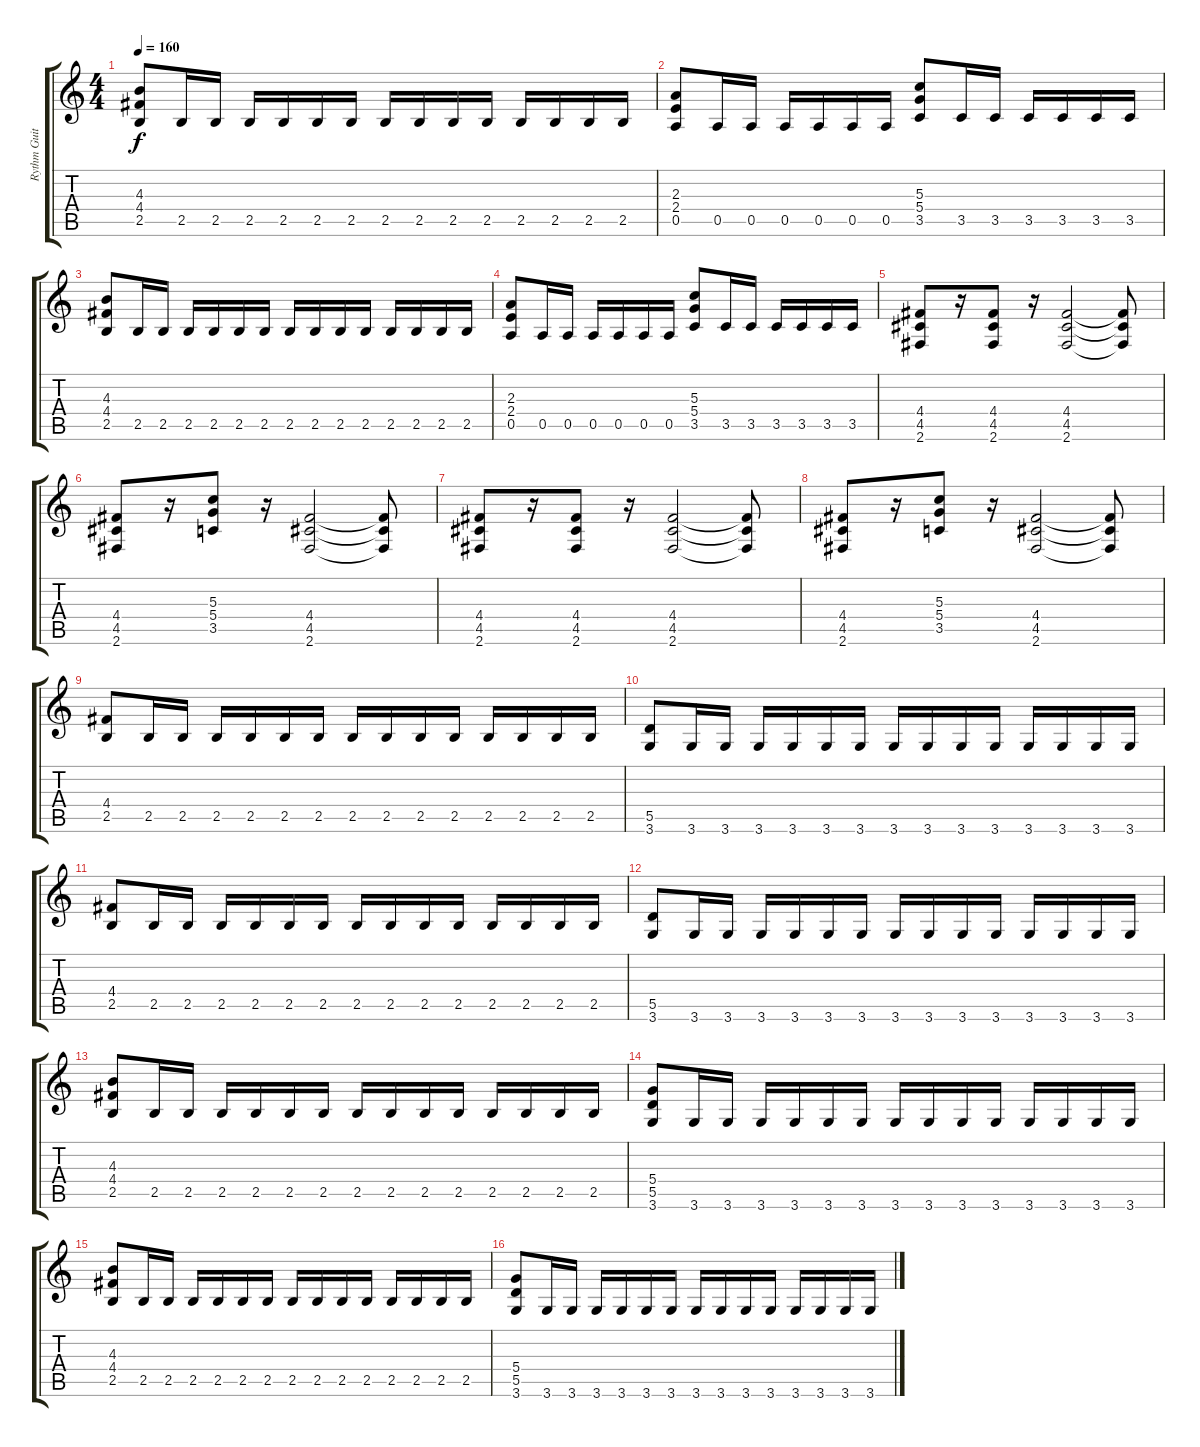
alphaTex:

\track ("Rythm Guitar" "Rythm Guit") {instrument distortionguitar}
\staff {score tabs}
\tuning (E4 B3 G3 D3 A2 E2) {hide}
\ts (4 4)
\tempo 160
\clef g2
\ks c
(4.3 4.4 2.5).8{dy f} 2.5.16 2.5.16 2.5.16 2.5.16 2.5.16 2.5.16 2.5.16 2.5.16 2.5.16 2.5.16 2.5.16 2.5.16 2.5.16 2.5.16 |
(2.3 2.4 0.5).8 0.5.16 0.5.16 0.5.16 0.5.16 0.5.16 0.5.16 (5.3 5.4 3.5).8 3.5.16 3.5.16 3.5.16 3.5.16 3.5.16 3.5.16 |
(4.3 4.4 2.5).8 2.5.16 2.5.16 2.5.16 2.5.16 2.5.16 2.5.16 2.5.16 2.5.16 2.5.16 2.5.16 2.5.16 2.5.16 2.5.16 2.5.16 |
(2.3 2.4 0.5).8 0.5.16 0.5.16 0.5.16 0.5.16 0.5.16 0.5.16 (5.3 5.4 3.5).8 3.5.16 3.5.16 3.5.16 3.5.16 3.5.16 3.5.16 |
(4.4 4.5 2.6).8 r.16 (4.4 4.5 2.6).8 r.16 (4.4 4.5 2.6).2 (4.4{t} 4.5{t} 2.6{t}).8 |
(4.4 4.5 2.6).8 r.16 (5.3 5.4 3.5).8 r.16 (4.4 4.5 2.6).2 (4.4{t} 4.5{t} 2.6{t}).8 |
(4.4 4.5 2.6).8 r.16 (4.4 4.5 2.6).8 r.16 (4.4 4.5 2.6).2 (4.4{t} 4.5{t} 2.6{t}).8 |
(4.4 4.5 2.6).8 r.16 (5.3 5.4 3.5).8 r.16 (4.4 4.5 2.6).2 (4.4{t} 4.5{t} 2.6{t}).8 |
(4.4 2.5).8 2.5.16 2.5.16 2.5.16 2.5.16 2.5.16 2.5.16 2.5.16 2.5.16 2.5.16 2.5.16 2.5.16 2.5.16 2.5.16 2.5.16 |
(5.5 3.6).8 3.6.16 3.6.16 3.6.16 3.6.16 3.6.16 3.6.16 3.6.16 3.6.16 3.6.16 3.6.16 3.6.16 3.6.16 3.6.16 3.6.16 |
(4.4 2.5).8 2.5.16 2.5.16 2.5.16 2.5.16 2.5.16 2.5.16 2.5.16 2.5.16 2.5.16 2.5.16 2.5.16 2.5.16 2.5.16 2.5.16 |
(5.5 3.6).8 3.6.16 3.6.16 3.6.16 3.6.16 3.6.16 3.6.16 3.6.16 3.6.16 3.6.16 3.6.16 3.6.16 3.6.16 3.6.16 3.6.16 |
(4.3 4.4 2.5).8 2.5.16 2.5.16 2.5.16 2.5.16 2.5.16 2.5.16 2.5.16 2.5.16 2.5.16 2.5.16 2.5.16 2.5.16 2.5.16 2.5.16 |
(5.4 5.5 3.6).8 3.6.16 3.6.16 3.6.16 3.6.16 3.6.16 3.6.16 3.6.16 3.6.16 3.6.16 3.6.16 3.6.16 3.6.16 3.6.16 3.6.16 |
(4.3 4.4 2.5).8 2.5.16 2.5.16 2.5.16 2.5.16 2.5.16 2.5.16 2.5.16 2.5.16 2.5.16 2.5.16 2.5.16 2.5.16 2.5.16 2.5.16 |
(5.4 5.5 3.6).8 3.6.16 3.6.16 3.6.16 3.6.16 3.6.16 3.6.16 3.6.16 3.6.16 3.6.16 3.6.16 3.6.16 3.6.16 3.6.16 3.6.16
